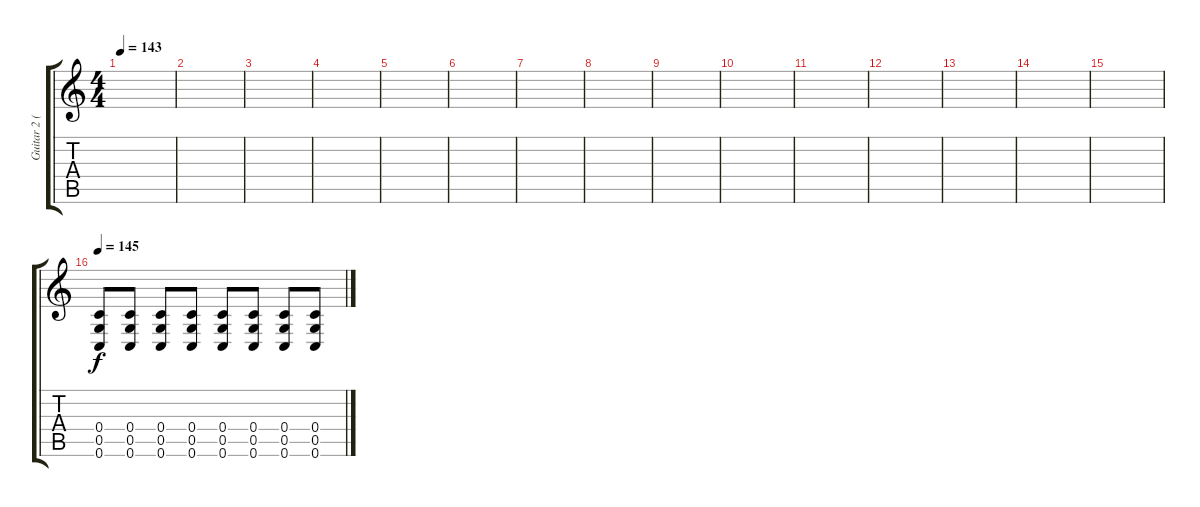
\track ("Guitar 2 (Distortion)" "Guitar 2 (") {instrument distortionguitar}
\staff {score tabs}
\tuning (D4 A3 F3 C3 G2 C2) {hide}
\ts (4 4)
\tempo 143
\clef g2
\ks c
|
|
|
|
|
|
|
|
|
|
|
|
|
|
|
\tempo 145
(0.4 0.5 0.6).8{volume 16} (0.4 0.5 0.6).8 (0.4 0.5 0.6).8 (0.4 0.5 0.6).8 (0.4 0.5 0.6).8 (0.4 0.5 0.6).8 (0.4 0.5 0.6).8 (0.4 0.5 0.6).8
